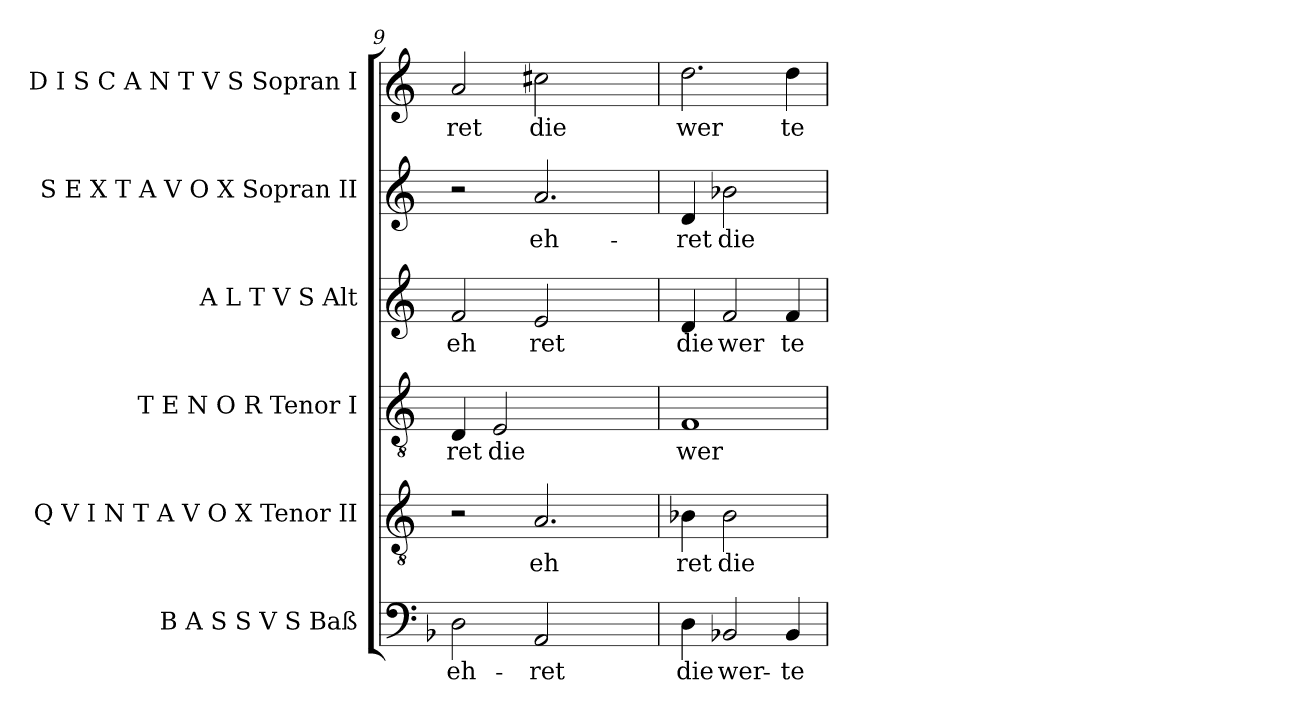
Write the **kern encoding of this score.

**kern	**text	**kern	**text	**kern	**text	**kern	**text	**kern	**text	**kern	**text
*part6	*part6	*part5	*part5	*part4	*part4	*part3	*part3	*part2	*part2	*part1	*part1
*staff6	*staff6	*staff5	*staff5	*staff4	*staff4	*staff3	*staff3	*staff2	*staff2	*staff1	*staff1
*I"B A S S V S  Baß	*	*I"Q V I N T A V O X  Tenor II	*	*I"T E N O R  Tenor I	*	*I"A L T V S  Alt	*	*I"S E X T A V O X  Sopran II	*	*I"D I S C A N T V S  Sopran I	*
*clefF4	*	*clefGv2	*	*clefGv2	*	*clefG2	*	*clefG2	*	*clefG2	*
*	*	*ITrd-3c-5	*	*ITrd-3c-5	*	*ITrd-3c-5	*	*ITrd-3c-5	*	*ITrd-3c-5	*
*k[b-]	*	*k[b-]	*	*k[b-]	*	*k[b-]	*	*k[b-]	*	*k[b-]	*
*F:	*	*F:	*	*F:	*	*F:	*	*F:	*	*F:	*
=9	=9	=9	=9	=9	=9	=9	=9	=9	=9	=9	=9
!	!LO:LY:b:rj	!	!	!	!LO:LY:b:rj	!	!LO:LY:b:cj	!	!	!	!LO:LY:b:rj
2D\	eh-	2r	.	4G/	-ret	2b-/	eh	2r	.	2dd/	ret
!	!	!	!	!	!LO:LY:b:rj	!	!	!	!	!	!
.	.	.	.	2A/	die	.	.	.	.	.	.
!	!LO:LY:b:rj	!	!LO:LY:b:cj	!	!	!	!LO:LY:b:cj	!	!LO:LY:b:cj	!	!LO:LY:b:rj
2AA/	-ret	2.d/	eh	.	.	2a/	ret	2.dd/	eh-	2ff#X\	die
.	.	.	.	2ryy	.	.	.	.	.	.	.
4ryy	.	.	.	.	.	4ryy	.	.	.	4ryy	.
=10	=10	=10	=10	=10	=10	=10	=10	=10	=10	=10	=10
!	!LO:LY:b:rj	!	!LO:LY:b:cj	!	!LO:LY:b:rj	!	!LO:LY:b:cj	!	!LO:LY:b:cj	!	!LO:LY:b:rj
4D\	die	4e-X\	ret	1B-	wer-	4g/	die	4g/	-ret	2.gg\	wer
!	!LO:LY:b:rj	!	!LO:LY:b:cj	!	!	!	!LO:LY:b:cj	!	!LO:LY:b:cj	!	!
2BB-X/	wer-	2e-\	die	.	.	2b-/	wer	2ee-X\	die	.	.
!	!LO:LY:b:rj	!	!	!	!	!	!LO:LY:b:cj	!	!	!	!LO:LY:b:rj
4BB-/	-te	4ryy	.	.	.	4b-/	te	4ryy	.	4gg\	te
=	=	=	=	=	=	=	=	=	=	=	=
*-	*-	*-	*-	*-	*-	*-	*-	*-	*-	*-	*-
